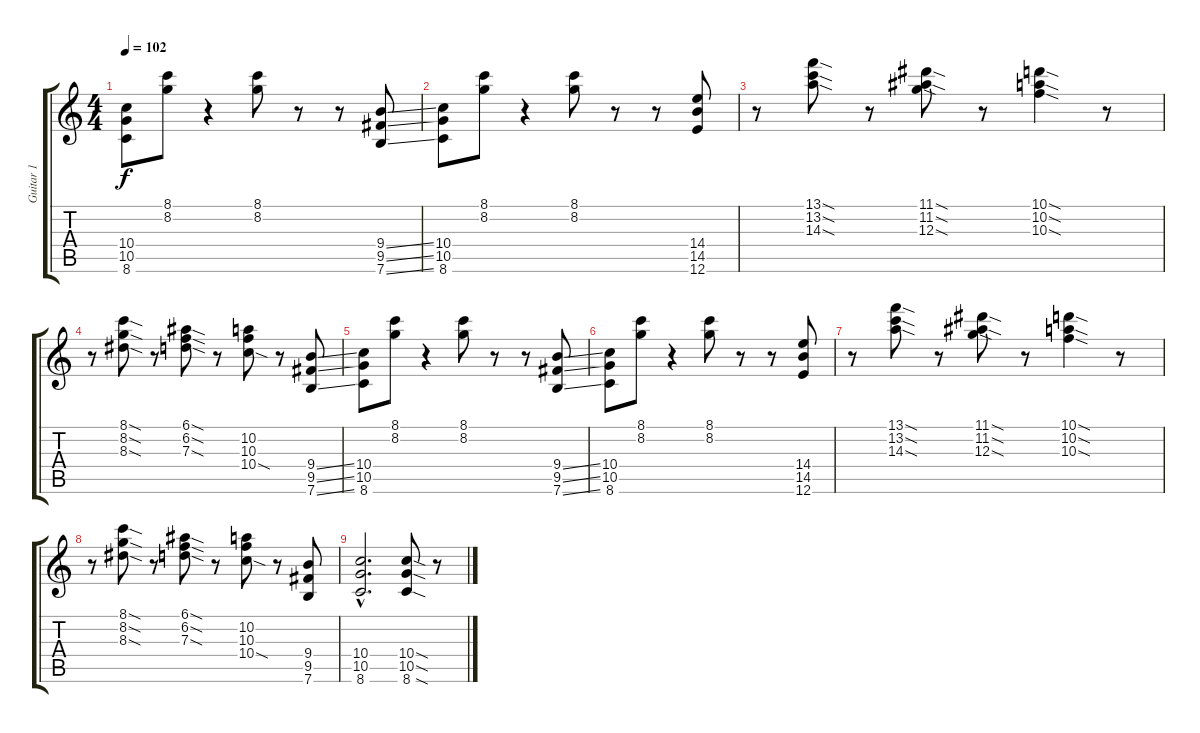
\track ("Guitar 1" "Guitar 1") {instrument distortionguitar}
\staff {score tabs}
\tuning (E4 B3 G3 D3 A2 E2) {hide}
\ts (4 4)
\tempo 102
\clef g2
\ks c
(10.4 10.5 8.6).8{dy f} (8.1 8.2).8 r.4 (8.1 8.2).8 r.8 r.8 (9.4{ss} 9.5{ss} 7.6{ss}).8 |
(10.4 10.5 8.6).8 (8.1 8.2).8 r.4 (8.1 8.2).8 r.8 r.8 (14.4 14.5 12.6).8 |
r.8 (13.1{sod} 13.2{sod} 14.3{sod}).8 r.8 (11.1{sod} 11.2{sod} 12.3{sod}).8 r.8 (10.1{sod} 10.2{sod} 10.3{sod}).4 r.8 |
r.8 (8.1{sod} 8.2{sod} 8.3{sod}).8 r.8 (6.1{sod} 6.2{sod} 7.3{sod}).8 r.8 (10.2 10.3 10.4{sod}).8 r.8 (9.4{ss} 9.5{ss} 7.6{ss}).8 |
(10.4 10.5 8.6).8 (8.1 8.2).8 r.4 (8.1 8.2).8 r.8 r.8 (9.4{ss} 9.5{ss} 7.6{ss}).8 |
(10.4 10.5 8.6).8 (8.1 8.2).8 r.4 (8.1 8.2).8 r.8 r.8 (14.4 14.5 12.6).8 |
r.8 (13.1{sod} 13.2{sod} 14.3{sod}).8 r.8 (11.1{sod} 11.2{sod} 12.3{sod}).8 r.8 (10.1{sod} 10.2{sod} 10.3{sod}).4 r.8 |
r.8 (8.1{sod} 8.2{sod} 8.3{sod}).8 r.8 (6.1{sod} 6.2{sod} 7.3{sod}).8 r.8 (10.2 10.3 10.4{sod}).8 r.8 (9.4 9.5 7.6).8 |
(10.4{hac} 10.5{hac} 8.6{hac}).2{d} (10.4{sod} 10.5{sod} 8.6{sod}).8 r.8
